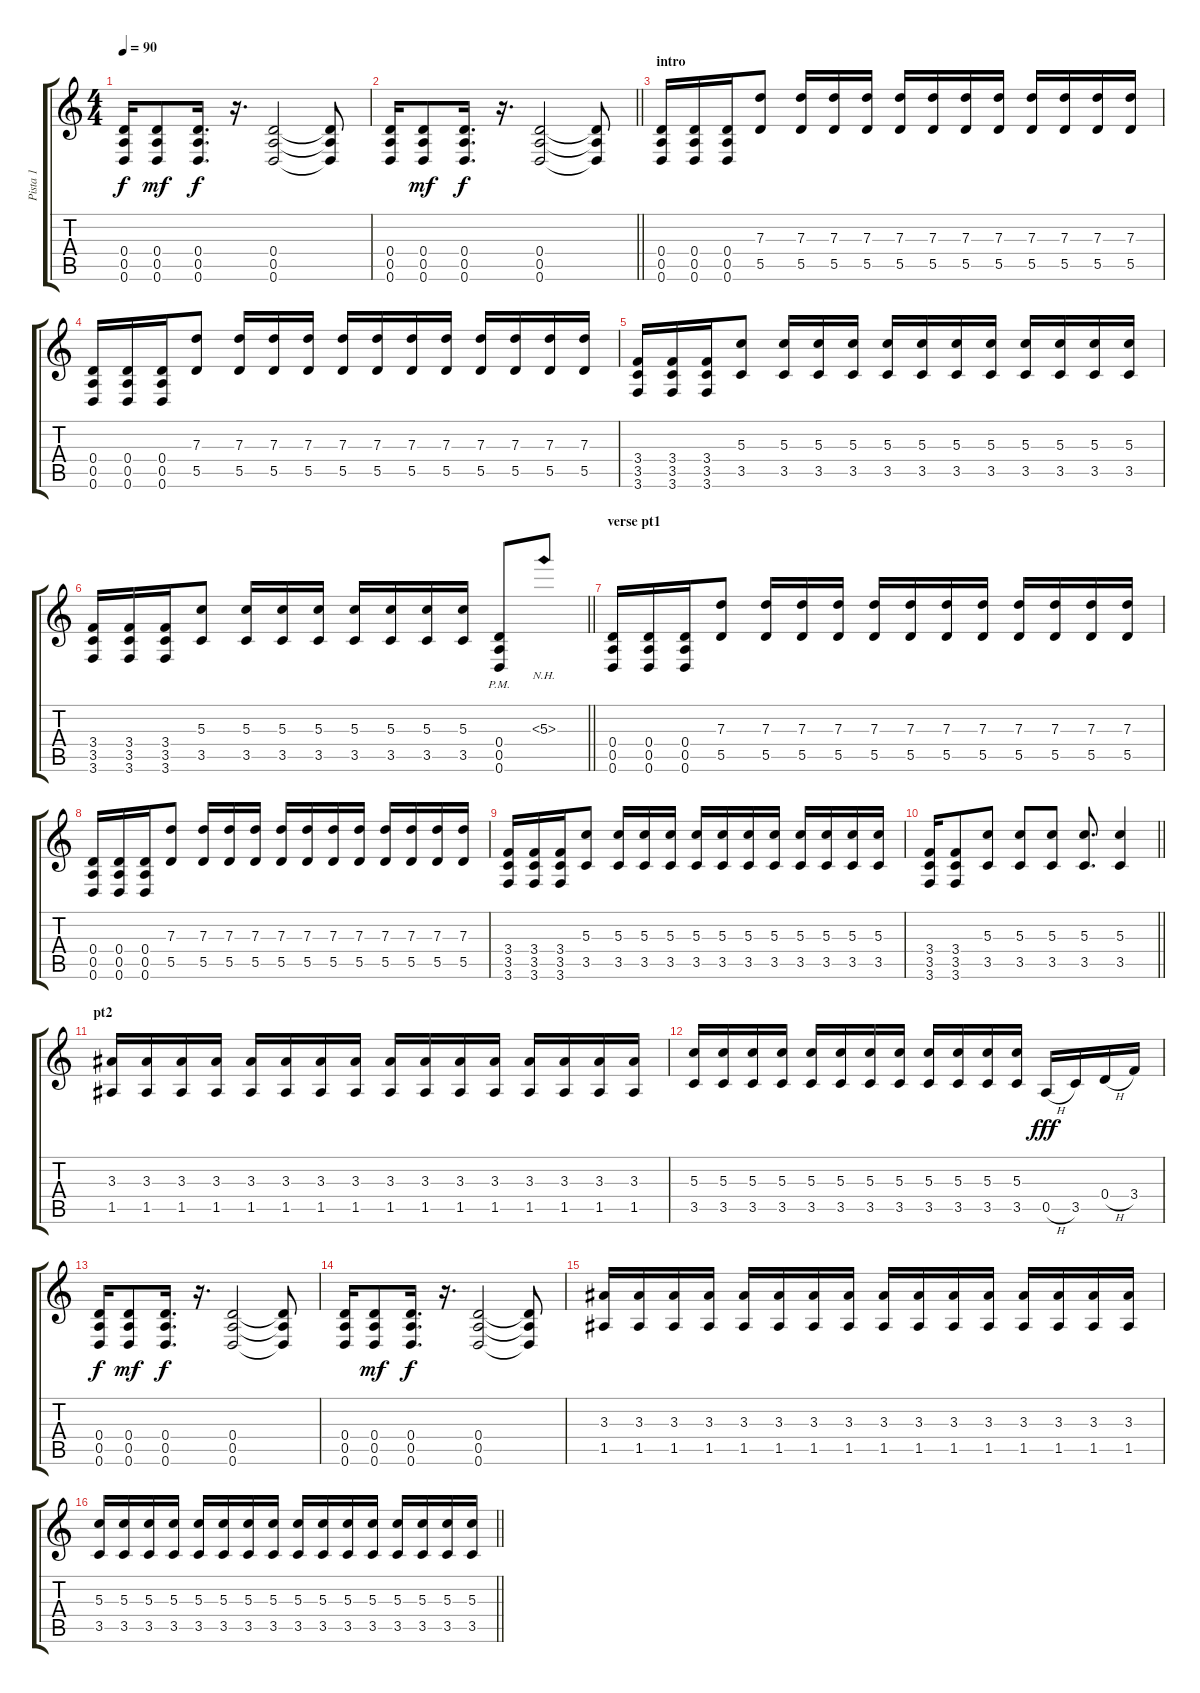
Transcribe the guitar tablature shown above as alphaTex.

\track ("Pista 1" "Pista 1") {instrument overdrivenguitar}
\staff {score tabs}
\tuning (E4 B3 G3 D3 A2 D2) {hide}
\ts (4 4)
\tempo 90
\clef g2
\ks c
(0.4 0.5 0.6).16{dy f} (0.4 0.5 0.6).8{dy mf} (0.4 0.5 0.6).16{d dy f} r.16{d} (0.4 0.5 0.6).2 (0.4{t} 0.5{t} 0.6{t}).8 |
\barLineRight lightlight
(0.4 0.5 0.6).16 (0.4 0.5 0.6).8{dy mf} (0.4 0.5 0.6).16{d dy f} r.16{d} (0.4 0.5 0.6).2 (0.4{t} 0.5{t} 0.6{t}).8 |
\section ("" "intro")
(0.4 0.5 0.6).16 (0.4 0.5 0.6).16 (0.4 0.5 0.6).16 (7.3 5.5).8 (7.3 5.5).16 (7.3 5.5).16 (7.3 5.5).16 (7.3 5.5).16 (7.3 5.5).16 (7.3 5.5).16 (7.3 5.5).16 (7.3 5.5).16 (7.3 5.5).16 (7.3 5.5).16 (7.3 5.5).16 |
(0.4 0.5 0.6).16 (0.4 0.5 0.6).16 (0.4 0.5 0.6).16 (7.3 5.5).8 (7.3 5.5).16 (7.3 5.5).16 (7.3 5.5).16 (7.3 5.5).16 (7.3 5.5).16 (7.3 5.5).16 (7.3 5.5).16 (7.3 5.5).16 (7.3 5.5).16 (7.3 5.5).16 (7.3 5.5).16 |
(3.4 3.5 3.6).16 (3.4 3.5 3.6).16 (3.4 3.5 3.6).16 (5.3 3.5).8 (5.3 3.5).16 (5.3 3.5).16 (5.3 3.5).16 (5.3 3.5).16 (5.3 3.5).16 (5.3 3.5).16 (5.3 3.5).16 (5.3 3.5).16 (5.3 3.5).16 (5.3 3.5).16 (5.3 3.5).16 |
\barLineRight lightlight
(3.4 3.5 3.6).16 (3.4 3.5 3.6).16 (3.4 3.5 3.6).16 (5.3 3.5).8 (5.3 3.5).16 (5.3 3.5).16 (5.3 3.5).16 (5.3 3.5).16 (5.3 3.5).16 (5.3 3.5).16 (5.3 3.5).16 (0.4{pm} 0.5{pm} 0.6{pm}).8 5.3{nh}.8 |
\section ("" "verse pt1")
(0.4 0.5 0.6).16 (0.4 0.5 0.6).16 (0.4 0.5 0.6).16 (7.3 5.5).8 (7.3 5.5).16 (7.3 5.5).16 (7.3 5.5).16 (7.3 5.5).16 (7.3 5.5).16 (7.3 5.5).16 (7.3 5.5).16 (7.3 5.5).16 (7.3 5.5).16 (7.3 5.5).16 (7.3 5.5).16 |
(0.4 0.5 0.6).16 (0.4 0.5 0.6).16 (0.4 0.5 0.6).16 (7.3 5.5).8 (7.3 5.5).16 (7.3 5.5).16 (7.3 5.5).16 (7.3 5.5).16 (7.3 5.5).16 (7.3 5.5).16 (7.3 5.5).16 (7.3 5.5).16 (7.3 5.5).16 (7.3 5.5).16 (7.3 5.5).16 |
(3.4 3.5 3.6).16 (3.4 3.5 3.6).16 (3.4 3.5 3.6).16 (5.3 3.5).8 (5.3 3.5).16 (5.3 3.5).16 (5.3 3.5).16 (5.3 3.5).16 (5.3 3.5).16 (5.3 3.5).16 (5.3 3.5).16 (5.3 3.5).16 (5.3 3.5).16 (5.3 3.5).16 (5.3 3.5).16 |
\barLineRight lightlight
(3.4 3.5 3.6).16 (3.4 3.5 3.6).8 (5.3 3.5).8 (5.3 3.5).8 (5.3 3.5).8 (5.3 3.5).8{d} (5.3 3.5).4 |
\section ("" "pt2")
(3.3 1.5).16 (3.3 1.5).16 (3.3 1.5).16 (3.3 1.5).16 (3.3 1.5).16 (3.3 1.5).16 (3.3 1.5).16 (3.3 1.5).16 (3.3 1.5).16 (3.3 1.5).16 (3.3 1.5).16 (3.3 1.5).16 (3.3 1.5).16 (3.3 1.5).16 (3.3 1.5).16 (3.3 1.5).16 |
(5.3 3.5).16 (5.3 3.5).16 (5.3 3.5).16 (5.3 3.5).16 (5.3 3.5).16 (5.3 3.5).16 (5.3 3.5).16 (5.3 3.5).16 (5.3 3.5).16 (5.3 3.5).16 (5.3 3.5).16 (5.3 3.5).16 0.5{h}.16{dy fff} 3.5.16 0.4{h}.16 3.4.16 |
(0.4 0.5 0.6).16{dy f} (0.4 0.5 0.6).8{dy mf} (0.4 0.5 0.6).16{d dy f} r.16{d} (0.4 0.5 0.6).2 (0.4{t} 0.5{t} 0.6{t}).8 |
(0.4 0.5 0.6).16 (0.4 0.5 0.6).8{dy mf} (0.4 0.5 0.6).16{d dy f} r.16{d} (0.4 0.5 0.6).2 (0.4{t} 0.5{t} 0.6{t}).8 |
(3.3 1.5).16 (3.3 1.5).16 (3.3 1.5).16 (3.3 1.5).16 (3.3 1.5).16 (3.3 1.5).16 (3.3 1.5).16 (3.3 1.5).16 (3.3 1.5).16 (3.3 1.5).16 (3.3 1.5).16 (3.3 1.5).16 (3.3 1.5).16 (3.3 1.5).16 (3.3 1.5).16 (3.3 1.5).16 |
\barLineRight lightlight
(5.3 3.5).16 (5.3 3.5).16 (5.3 3.5).16 (5.3 3.5).16 (5.3 3.5).16 (5.3 3.5).16 (5.3 3.5).16 (5.3 3.5).16 (5.3 3.5).16 (5.3 3.5).16 (5.3 3.5).16 (5.3 3.5).16 (5.3 3.5).16 (5.3 3.5).16 (5.3 3.5).16 (5.3 3.5).16
